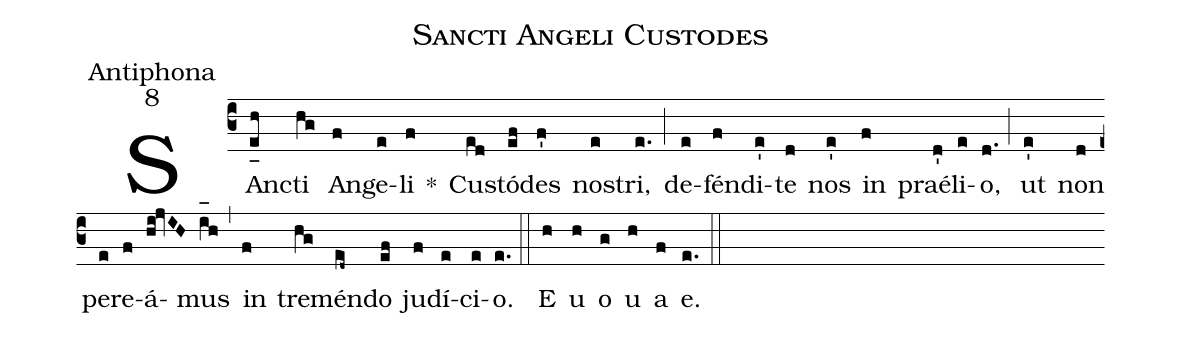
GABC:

name:Sancti Angeli Custodes;
office-part:Antiphona;
mode:8;
%%
(c3) SAn(e_[uh:l]h)cti(hg) An(f)ge(e)li(f) *() Cu(ed)stó(ef)des(f') no(e)stri,(e.) (;) de(e)fén(f)di(e')te(d) nos(e') in(f) praé(d')li(e)o,(d.) (;) ut(e') non(d) per(e)e(f)á(hi!jvIH)mus(i_[oh:h]h) (,) in(f) tre(hg)mén(ed~)do(ef) ju(f)dí(e)ci(e)o.(e.) (::) <eu>E(h) u(h) o(g) u(h) a(f) e.</eu>(e.) (::)
